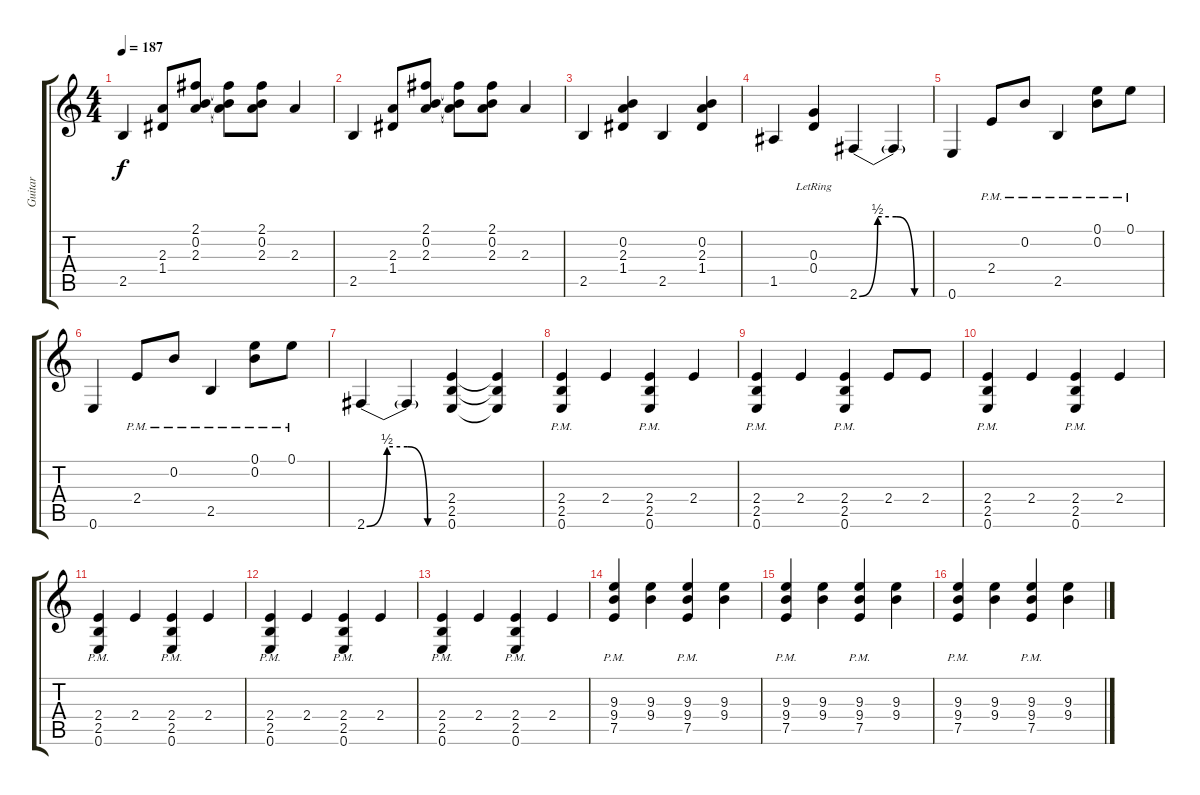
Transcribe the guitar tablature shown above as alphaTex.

\track ("Guitar" "Guitar") {instrument distortionguitar}
\staff {score tabs}
\tuning (E4 B3 G3 D3 A2 E2) {hide}
\ts (4 4)
\tempo 187
\clef g2
\ks c
2.5.4{dy f} (2.3 1.4).8 (2.1 0.2 2.3).8 (2.1{t} 0.2{t} 2.3{t}).8 (2.1 0.2 2.3).8 2.3.4 |
2.5.4 (2.3 1.4).8 (2.1 0.2 2.3).8 (2.1{t} 0.2{t} 2.3{t}).8 (2.1 0.2 2.3).8 2.3.4 |
2.5.4 (0.2 2.3 1.4).4 2.5.4 (0.2 2.3 1.4).4 |
1.5.4 (0.3{lr} 0.4{lr}).4 2.6{be (custom 0 0 15 2 30 2 45 0 60 0)}.4 2.6{t}.4 |
0.6.4 2.4{pm}.8 0.2{pm}.8 2.5{pm}.4 (0.1{pm} 0.2{pm}).8 0.1{pm}.8 |
0.6.4 2.4{pm}.8 0.2{pm}.8 2.5{pm}.4 (0.1{pm} 0.2{pm}).8 0.1{pm}.8 |
2.6{be (custom 0 0 15 2 30 2 45 0 60 0)}.4 2.6{t}.4 (2.4 2.5 0.6).4 (2.4{t} 2.5{t} 0.6{t}).4 |
(2.4{pm} 2.5{pm} 0.6{pm}).4 2.4.4 (2.4{pm} 2.5{pm} 0.6{pm}).4 2.4.4 |
(2.4{pm} 2.5{pm} 0.6{pm}).4 2.4.4 (2.4{pm} 2.5{pm} 0.6{pm}).4 2.4.8 2.4.8 |
(2.4{pm} 2.5{pm} 0.6{pm}).4 2.4.4 (2.4{pm} 2.5{pm} 0.6{pm}).4 2.4.4 |
(2.4{pm} 2.5{pm} 0.6{pm}).4 2.4.4 (2.4{pm} 2.5{pm} 0.6{pm}).4 2.4.4 |
(2.4{pm} 2.5{pm} 0.6{pm}).4 2.4.4 (2.4{pm} 2.5{pm} 0.6{pm}).4 2.4.4 |
(2.4{pm} 2.5{pm} 0.6{pm}).4 2.4.4 (2.4{pm} 2.5{pm} 0.6{pm}).4 2.4.4 |
(9.3{pm} 9.4{pm} 7.5{pm}).4 (9.3 9.4).4 (9.3{pm} 9.4{pm} 7.5{pm}).4 (9.3 9.4).4 |
(9.3{pm} 9.4{pm} 7.5{pm}).4 (9.3 9.4).4 (9.3{pm} 9.4{pm} 7.5{pm}).4 (9.3 9.4).4 |
(9.3{pm} 9.4{pm} 7.5{pm}).4 (9.3 9.4).4 (9.3{pm} 9.4{pm} 7.5{pm}).4 (9.3 9.4).4
